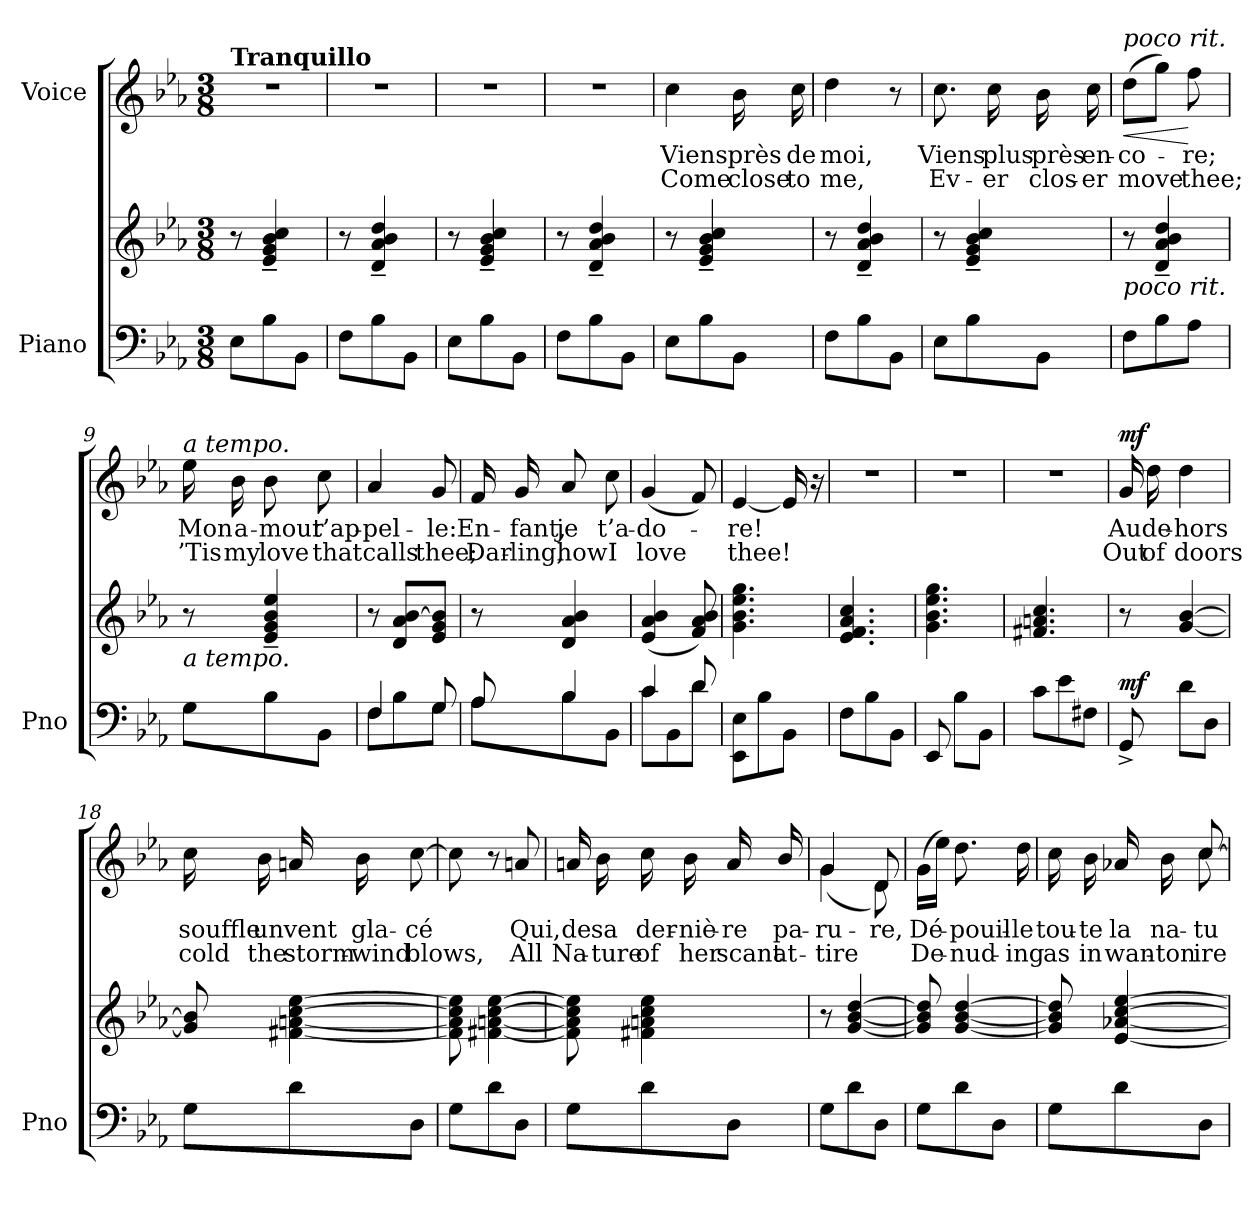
**kern	**kern	**dynam	**kern	**text	**text	**dynam
*part2	*part2	*part2	*part1	*part1	*part1	*part1
*staff3	*staff2	*staff2/3	*staff1	*staff1	*staff1	*staff1
*I"Piano	*	*	*I"Voice	*	*	*
*I'Pno	*	*	*	*	*	*
*clefF4	*clefG2	*	*clefG2	*	*	*
*k[b-e-a-]	*k[b-e-a-]	*	*k[b-e-a-]	*	*	*
*M3/8	*M3/8	*	*M3/8	*	*	*
*MM76	*MM76	*	*MM76	*	*	*
=1	=1	=1	=1	=1	=1	=1
!	!	!	!LO:TX:a:B:t=Tranquillo	!	!	!
!	!	!LO:DY:b	!	!	!	!
!	!	!LO:DY:n=1:b	!	!	!	!
8E-\L	8r	p other-dynamics	4.r	.	.	.
8B-\	4e-/~ 4g/~ 4b-/~ 4cc/~	.	.	.	.	.
8BB-\J	.	.	.	.	.	.
=2	=2	=2	=2	=2	=2	=2
8F\L	8r	.	4.r	.	.	.
8B-\	4d/~ 4a-/~ 4b-/~ 4dd/~	.	.	.	.	.
8BB-\J	.	.	.	.	.	.
=3	=3	=3	=3	=3	=3	=3
8E-\L	8r	.	4.r	.	.	.
8B-\	4e-/~ 4g/~ 4b-/~ 4cc/~	.	.	.	.	.
8BB-\J	.	.	.	.	.	.
=4	=4	=4	=4	=4	=4	=4
8F\L	8r	.	4.r	.	.	.
8B-\	4d/~ 4a-/~ 4b-/~ 4dd/~	.	.	.	.	.
8BB-\J	.	.	.	.	.	.
=5	=5	=5	=5	=5	=5	=5
!	!	!	!	!	!	!LO:DY:a
!	!	!	!	!	!	!LO:DY:n=1:a
8E-\L	8r	.	4cc\	Viens	Come	p other-dynamics
8B-\	4e-/~ 4g/~ 4b-/~ 4cc/~	.	.	.	.	.
8BB-\J	.	.	16b-\	près	close	.
.	.	.	16cc\	de	to	.
=6	=6	=6	=6	=6	=6	=6
8F\L	8r	.	4dd\	moi,	me,	.
8B-\	4d/~ 4a-/~ 4b-/~ 4dd/~	.	.	.	.	.
8BB-\J	.	.	8r	.	.	.
=7	=7	=7	=7	=7	=7	=7
8E-\L	8r	.	8.cc\	Viens	Ev-	.
8B-\	4e-/~ 4g/~ 4b-/~ 4cc/~	.	.	.	.	.
.	.	.	16cc\	plus	-er	.
8BB-\J	.	.	16b-\	près	clos-	.
.	.	.	16cc\	en-	-er	.
=8	=8	=8	=8	=8	=8	=8
!	!	!	!LO:TX:a:i:t=poco rit.	!	!	!
!	!LO:TX:b:i:t=poco rit.	!	!	!	!	!
!	!	!	!	!	!	!LO:HP:b
8F\L	8r	.	(8dd\L	-co-	move	<
8B-\	4d/~ 4a-/~ 4b-/~ 4dd/~	.	8gg\J)	.	.	.
8A-\J	.	.	8ff\	-re;	thee;	[
=9	=9	=9	=9	=9	=9	=9
!	!	!	!LO:TX:a:i:t=a tempo.	!	!	!
!	!LO:TX:b:i:t=a tempo.	!	!	!	!	!
8G\L	8r	.	16ee-\	Mon	’Tis	.
.	.	.	16b-\	a-	my	.
8B-\	4e-/~ 4g/~ 4b-/~ 4ee-/~	.	8b-\	-mour	love	.
8BB-\J	.	.	8cc\	t’ap-	that	.
=10	=10	=10	=10	=10	=10	=10
*^	*	*	*	*	*	*
4F/	8F\L	8r	.	4a-/	-pel-	calls	.
.	8B-\	8d/ 8a-/ [8b-/L	.	.	.	.	.
8G/	8G\J	8e-/ 8g/ 8b-/]J	.	8g/	-le:	thee;	.
=11	=11	=11	=11	=11	=11	=11	=11
8A-/	8A-\L	8r	.	16f/	En-	Dar-	.
.	.	.	.	16g/	-fant,	-ling,	.
4B-/	8B-\	4d/ 4a-/ 4b-/	.	8a-/	je	how	.
.	8BB-\J	.	.	8cc\	t’a-	I	.
=12	=12	=12	=12	=12	=12	=12	=12
4c/	8c\L	(4e-/ 4a-/ 4b-/	.	(4g/	-do-	love	.
.	8BB-\	.	.	.	.	.	.
8d/	8d\J	8f/ 8a-/ 8b-/)	.	8f/)	.	.	.
*v	*v	*	*	*	*	*	*
=13	=13	=13	=13	=13	=13	=13
8EE-\ 8E-\L	4.g\ 4.b-\ 4.ee-\ 4.gg\	.	[4e-/	-re!	thee!	.
8B-\	.	.	.	.	.	.
8BB-\J	.	.	16e-/]	.	.	.
.	.	.	16r	.	.	.
=14	=14	=14	=14	=14	=14	=14
8F\L	4.e-/ 4.f/ 4.a-/ 4.cc/	.	4.r	.	.	.
8B-\	.	.	.	.	.	.
8BB-\J	.	.	.	.	.	.
=15	=15	=15	=15	=15	=15	=15
8EE-/	4.g\ 4.b-\ 4.ee-\ 4.gg\	.	4.r	.	.	.
8B-\L	.	.	.	.	.	.
8BB-\J	.	.	.	.	.	.
=16	=16	=16	=16	=16	=16	=16
8c\L	4.f#X/ 4.an/ 4.cc/	.	4.r	.	.	.
8e-\	.	.	.	.	.	.
8F#X\J	.	.	.	.	.	.
=17	=17	=17	=17	=17	=17	=17
!	!	!LO:DY:a=2	!	!	!	!LO:DY:a
8GG^/	8r	mf	16g/	Au	Out	mf
.	.	.	16dd\	de-	of	.
8d\L	[4g/ [4b-/	.	4dd\	-hors	doors	.
8D\J	.	.	.	.	.	.
=18	=18	=18	=18	=18	=18	=18
8G\L	8g/] 8b-/]	.	16cc\	souffle	cold	.
.	.	.	16b-\	un	the	.
8d\	[4f#X\ [4an\ [4cc\ [4ee-\	.	16an/	vent	storm-	.
.	.	.	16b-\	gla-	-wind	.
8D\J	.	.	[8cc\	-cé	blows,	.
=19	=19	=19	=19	=19	=19	=19
8G\L	8f#\] 8a\] 8cc\] 8ee-\]	.	8cc\]	.	.	.
8d\	[4f#X\ [4an\ [4cc\ [4ee-\	.	8r	.	.	.
8D\J	.	.	8an/	Qui,	All	.
=20	=20	=20	=20	=20	=20	=20
8G\L	8f#\] 8a\] 8cc\] 8ee-\]	.	16an/	de	Na-	.
.	.	.	16b-\	sa	-ture	.
8d\	4f#X\ 4an\ 4cc\ 4ee-\	.	16cc\	der-	of	.
.	.	.	16b-\	-niè-	her	.
8D\J	.	.	16a/	-re	scant	.
.	.	.	16b-/	pa-	at-	.
=21	=21	=21	=21	=21	=21	=21
*	*	*	*^	*	*	*
8G\L	8r	.	4g/	(4g\	-ru-	-tire	.
8d\	[4g/ [4b-/ [4dd/	.	.	.	.	.	.
8D\J	.	.	8d/	8d\)	-re,	.	.
*	*	*	*v	*v	*	*	*
=22	=22	=22	=22	=22	=22	=22
8G\L	8g/] 8b-/] 8dd/]	.	(16g\LL	Dé-	De-	.
.	.	.	16ee-\JJ)	.	.	.
8d\	[4g/ [4b-/ [4dd/	.	8.dd\	-pouil-	-nud-	.
8D\J	.	.	.	.	.	.
.	.	.	16dd\	-le	-ing	.
=23	=23	=23	=23	=23	=23	=23
*	*	*	*^	*	*	*
8G\L	8g/] 8b-/] 8dd/]	.	16cc\	4ryy	tou-	as	.
.	.	.	16b-\	.	-te	in	.
8d\	[4e-/ [4a-X/ [4cc/ [4ee-/	.	16a-X/	.	la	wan-	.
.	.	.	16b-\	.	na-	-ton	.
8D\J	.	.	[8cc/	8cc\	-tu-	ire	.
*	*	*	*v	*v	*	*	*
=	=	=	=	=	=	=
*-	*-	*-	*-	*-	*-	*-
